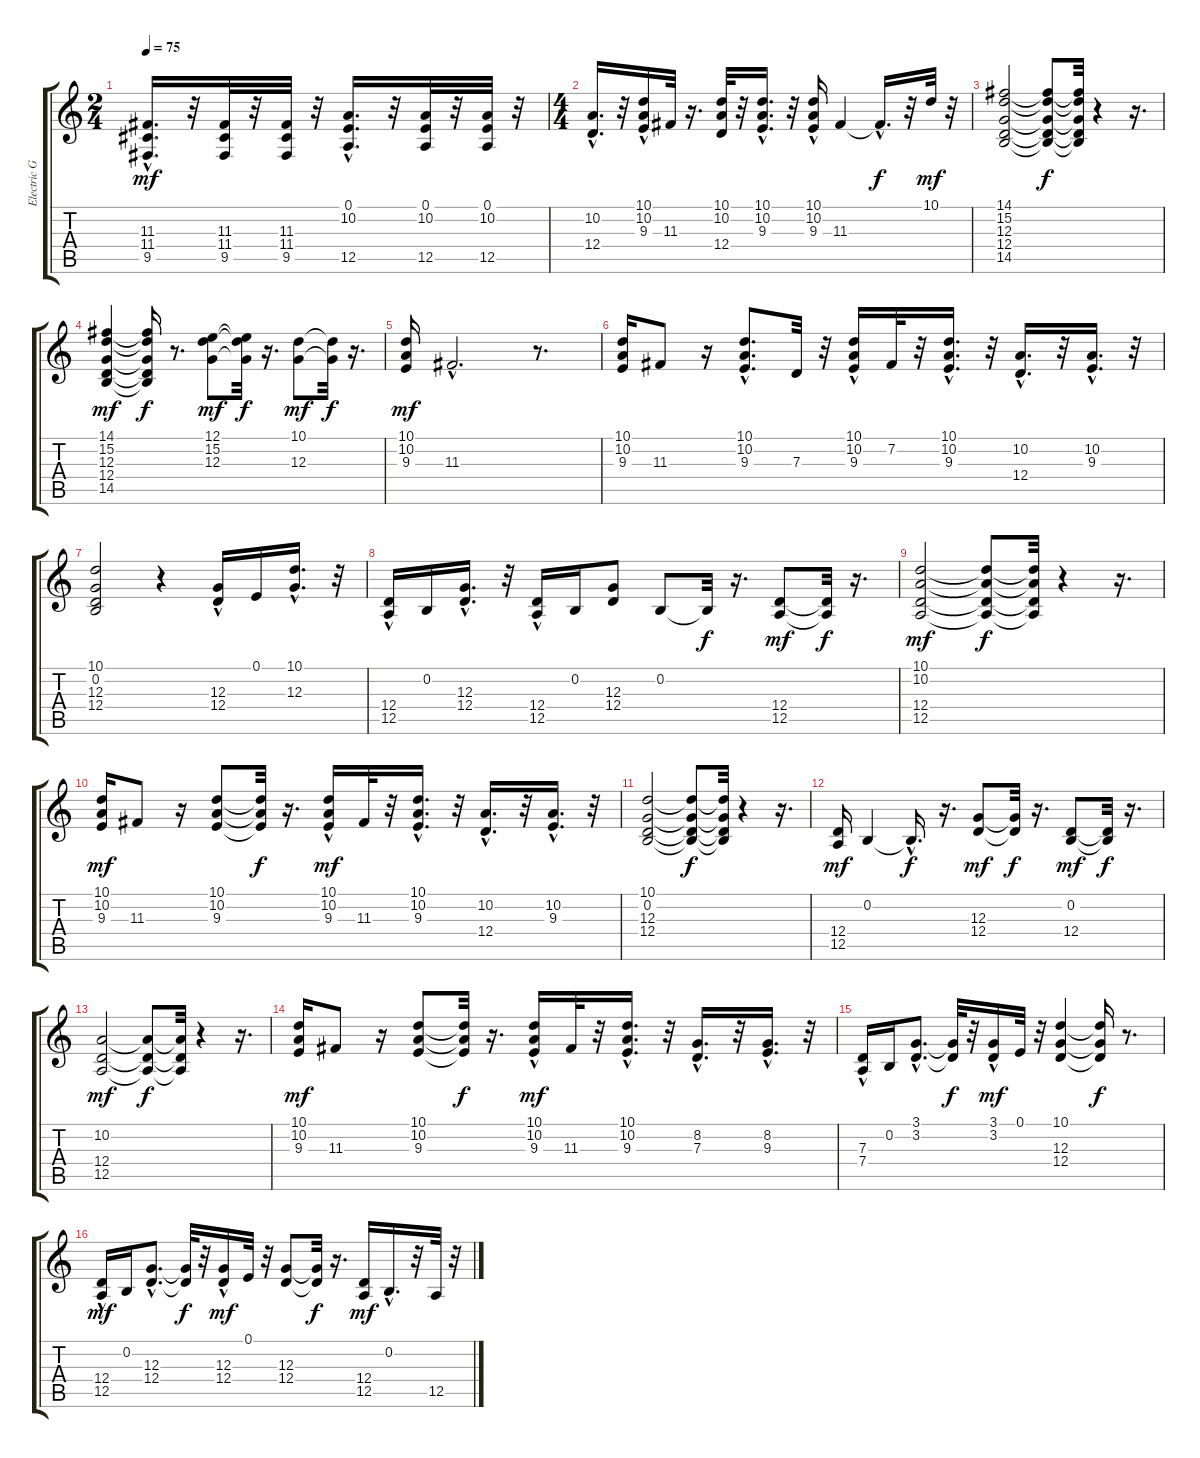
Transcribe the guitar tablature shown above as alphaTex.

\track ("Electric Guitar 5" "Electric G") {instrument lead8bassandlead}
\staff {score tabs}
\tuning (E4 B3 G3 D3 A2 E2) {hide}
\ts (2 4)
\tempo 75
\clef g2
\ks c
(11.3{hac} 11.4{hac} 9.5{hac}).16{d dy mf} r.32 (11.3 11.4 9.5).32 r.32 (11.3 11.4 9.5).32 r.32 (0.1{hac} 10.2{hac} 12.5{hac}).16{d} r.32 (0.1 10.2 12.5).32 r.32 (0.1 10.2 12.5).32 r.32 |
\ts (4 4)
(10.2{hac} 12.4{hac}).16{d} r.32 (10.1{hac} 10.2{hac} 9.3).16 11.3.32 r.16{d} (10.1 10.2 12.4).32 r.32 (10.1{hac} 10.2{hac} 9.3{hac}).16{d} r.32 (10.1{hac} 10.2{hac} 9.3).16 11.3.4 11.3{hac t}.16{d dy f} r.32 10.1.32{dy mf} r.32 |
(14.1 15.2 12.3 12.4 14.5).2 (14.1{t} 15.2{t} 12.3{t} 12.4{t} 14.5{t}).8{dy f} (14.1{t} 15.2{t} 12.3{t} 12.4{t} 14.5{t}).32 r.4 r.16{d} |
(14.1 15.2 12.3 12.4 14.5).4{dy mf} (14.1{t} 15.2{t} 12.3{t} 12.4{t} 14.5{t}).16{dy f} r.8{d} (12.1 15.2 12.3).8{dy mf} (12.1{t} 15.2{t} 12.3{t}).32{dy f} r.16{d} (10.1 12.3).8{dy mf} (10.1{t} 12.3{t}).32{dy f} r.16{d} |
(10.1 10.2 9.3).16{dy mf} 11.3{hac}.2{d} r.8{d} |
(10.1 10.2 9.3).16 11.3.8 r.16 (10.1 10.2 9.3{hac}).8{d} 7.3.32 r.32 (10.1{hac} 10.2{hac} 9.3).16 7.2.32 r.32 (10.1{hac} 10.2{hac} 9.3{hac}).16{d} r.32 (10.2{hac} 12.4{hac}).16{d} r.32 (10.2{hac} 9.3{hac}).16{d} r.32 |
(10.1 0.2 12.3 12.4).2 r.4 (12.3{hac} 12.4).16 0.1.16 (10.1{hac} 12.3{hac}).16{d} r.32 |
(12.4{hac} 12.5).16 0.2.16 (12.3{hac} 12.4{hac}).16{d} r.32 (12.4{hac} 12.5).16 0.2.16 (12.3 12.4).8 0.2.8 0.2{t}.32{dy f} r.16{d} (12.4 12.5).8{dy mf} (12.4{t} 12.5{t}).32{dy f} r.16{d} |
(10.1 10.2 12.4 12.5).2{dy mf} (10.1{t} 10.2{t} 12.4{t} 12.5{t}).8{dy f} (10.1{t} 10.2{t} 12.4{t} 12.5{t}).32 r.4 r.16{d} |
(10.1 10.2 9.3).16{dy mf} 11.3.8 r.16 (10.1 10.2 9.3).8 (10.1{t} 10.2{t} 9.3{t}).32{dy f} r.16{d} (10.1{hac} 10.2{hac} 9.3).16{dy mf} 11.3.32 r.32 (10.1{hac} 10.2{hac} 9.3{hac}).16{d} r.32 (10.2{hac} 12.4{hac}).16{d} r.32 (10.2{hac} 9.3{hac}).16{d} r.32 |
(10.1 0.2 12.3 12.4).2 (10.1{t} 0.2{t} 12.3{t} 12.4{t}).8{dy f} (10.1{t} 0.2{t} 12.3{t} 12.4{t}).32 r.4 r.16{d} |
(12.4 12.5).16{dy mf} 0.2.4 0.2{hac t}.16{d dy f} r.16{d} (12.3 12.4).8{dy mf} (12.3{t} 12.4{t}).32{dy f} r.16{d} (0.2 12.4).8{dy mf} (0.2{t} 12.4{t}).32{dy f} r.16{d} |
(10.2 12.4 12.5).2{dy mf} (10.2{t} 12.4{t} 12.5{t}).8{dy f} (10.2{t} 12.4{t} 12.5{t}).32 r.4 r.16{d} |
(10.1 10.2 9.3).16{dy mf} 11.3.8 r.16 (10.1 10.2 9.3).8 (10.1{t} 10.2{t} 9.3{t}).32{dy f} r.16{d} (10.1{hac} 10.2{hac} 9.3).16{dy mf} 11.3.32 r.32 (10.1{hac} 10.2{hac} 9.3{hac}).16{d} r.32 (8.2{hac} 7.3{hac}).16{d} r.32 (8.2{hac} 9.3{hac}).16{d} r.32 |
(7.3{hac} 7.4).16 0.2.16 (3.1{hac} 3.2{hac}).8{d} (3.1{t} 3.2{t}).32{dy f} r.32 (3.1{hac} 3.2).16{dy mf} 0.1.32 r.32 (10.1 12.3 12.4).4 (10.1{t} 12.3{t} 12.4{t}).16{dy f} r.8{d} |
(12.4{hac} 12.5).16{dy mf} 0.2.16 (12.3{hac} 12.4{hac}).8{d} (12.3{t} 12.4{t}).32{dy f} r.32 (12.3{hac} 12.4).16{dy mf} 0.1.32 r.32 (12.3 12.4).8 (12.3{t} 12.4{t}).32{dy f} r.16{d} (12.4 12.5).16{dy mf} 0.2{hac}.16{d} r.32 12.5.32 r.32
